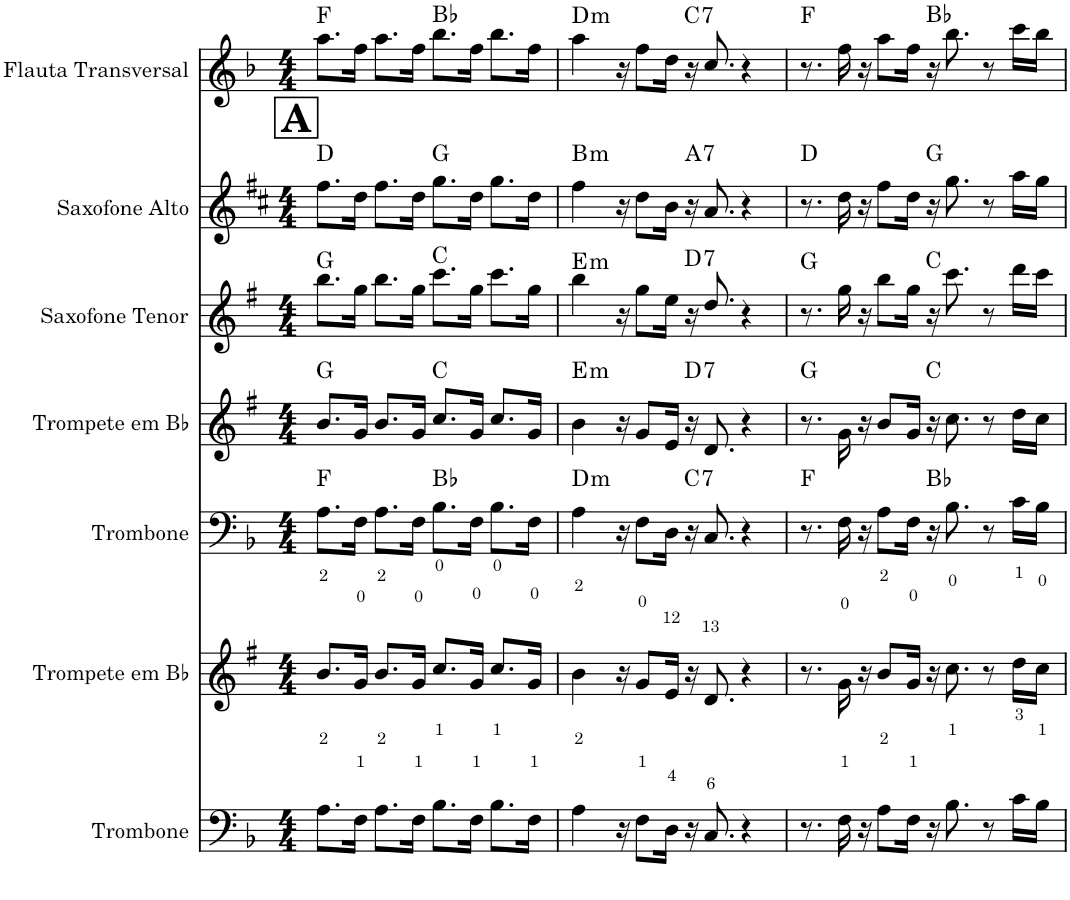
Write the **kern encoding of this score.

**kern	**kern	**kern	**harte	**kern	**harte	**kern	**harte	**kern	**harte	**kern	**harte
*part7	*part6	*part5	*part5	*part4	*part4	*part3	*part3	*part2	*part2	*part1	*part1
*staff7	*staff6	*staff5	*	*staff4	*	*staff3	*	*staff2	*	*staff1	*
*I"Trombone	*I"Trompete em Bb	*I"Trombone	*	*I"Trompete em Bb	*	*I"Saxofone Tenor	*	*I"Saxofone Alto	*	*I"Flauta Transversal	*
*I'Tbn.	*I'Tpt. em Bb	*I'Tbn.	*	*I'Tpt. em Bb	*	*I'Sax. Tn.	*	*	*	*I'Fl.	*
*clefF4	*clefG2	*clefF4	*	*clefG2	*	*clefG2	*	*clefG2	*	*clefG2	*
*	*Trd1c2	*	*	*Trd1c2	*	*Trd8c14	*	*Trd5c9	*	*	*
*k[b-]	*k[f#]	*k[b-]	*	*k[f#]	*	*k[f#]	*	*k[f#c#]	*	*k[b-]	*
*F:	*G:	*F:	*	*G:	*	*G:	*	*D:	*	*F:	*
*M4/4	*M4/4	*M4/4	*	*M4/4	*	*M4/4	*	*M4/4	*	*M4/4	*
!!LO:REH:place=s1:b:B:cj:fs=18.5691:t=A
=1	=1	=1	=1	=1	=1	=1	=1	=1	=1	=1	=1
8.A\L	8.b/L	8.A\L	F:maj	8.b/L	G:maj	8.bb\L	G:maj	8.ff#\L	D:maj	8.aa\L	F:maj
16F\Jk	16g/Jk	16F\Jk	.	16g/Jk	.	16gg\Jk	.	16dd\Jk	.	16ff\Jk	.
8.A\L	8.b/L	8.A\L	.	8.b/L	.	8.bb\L	.	8.ff#\L	.	8.aa\L	.
16F\Jk	16g/Jk	16F\Jk	.	16g/Jk	.	16gg\Jk	.	16dd\Jk	.	16ff\Jk	.
8.B-\L	8.cc/L	8.B-\L	Bb:maj	8.cc/L	C:maj	8.ccc\L	C:maj	8.gg\L	G:maj	8.bb-\L	Bb:maj
16F\Jk	16g/Jk	16F\Jk	.	16g/Jk	.	16gg\Jk	.	16dd\Jk	.	16ff\Jk	.
8.B-\L	8.cc/L	8.B-\L	.	8.cc/L	.	8.ccc\L	.	8.gg\L	.	8.bb-\L	.
16F\Jk	16g/Jk	16F\Jk	.	16g/Jk	.	16gg\Jk	.	16dd\Jk	.	16ff\Jk	.
=2	=2	=2	=2	=2	=2	=2	=2	=2	=2	=2	=2
!	!	!	!LO:H:kt=m	!	!LO:H:kt=m	!	!LO:H:kt=m	!	!LO:H:kt=m	!	!LO:H:kt=m
4A\	4b\	4A\	D:min	4b\	E:min	4bb\	E:min	4ff#\	B:min	4aa\	D:min
16r	16r	16r	.	16r	.	16r	.	16r	.	16r	.
8F\L	8g/L	8F\L	.	8g/L	.	8gg\L	.	8dd\L	.	8ff\L	.
16D\Jk	16e/Jk	16D\Jk	.	16e/Jk	.	16ee\Jk	.	16b\Jk	.	16dd\Jk	.
!	!	!	!LO:H:kt=7	!	!LO:H:kt=7	!	!LO:H:kt=7	!	!LO:H:kt=7	!	!LO:H:kt=7
16r	16r	16r	C:7	16r	D:7	16r	D:7	16r	A:7	16r	C:7
8.C/	8.d/	8.C/	.	8.d/	.	8.dd/	.	8.a/	.	8.cc/	.
4r	4r	4r	.	4r	.	4r	.	4r	.	4r	.
=3	=3	=3	=3	=3	=3	=3	=3	=3	=3	=3	=3
8.r	8.r	8.r	F:maj	8.r	G:maj	8.r	G:maj	8.r	D:maj	8.r	F:maj
16F\	16g\	16F\	.	16g\	.	16gg\	.	16dd\	.	16ff\	.
16r	16r	16r	.	16r	.	16r	.	16r	.	16r	.
8A\L	8b/L	8A\L	.	8b/L	.	8bb\L	.	8ff#\L	.	8aa\L	.
16F\Jk	16g/Jk	16F\Jk	.	16g/Jk	.	16gg\Jk	.	16dd\Jk	.	16ff\Jk	.
16r	16r	16r	Bb:maj	16r	C:maj	16r	C:maj	16r	G:maj	16r	Bb:maj
8.B-\	8.cc\	8.B-\	.	8.cc\	.	8.ccc\	.	8.gg\	.	8.bb-\	.
8r	8r	8r	.	8r	.	8r	.	8r	.	8r	.
16c\LL	16dd\LL	16c\LL	.	16dd\LL	.	16ddd\LL	.	16aa\LL	.	16ccc\LL	.
16B-\JJ	16cc\JJ	16B-\JJ	.	16cc\JJ	.	16ccc\JJ	.	16gg\JJ	.	16bb-\JJ	.
=	=	=	=	=	=	=	=	=	=	=	=
*-	*-	*-	*-	*-	*-	*-	*-	*-	*-	*-	*-
